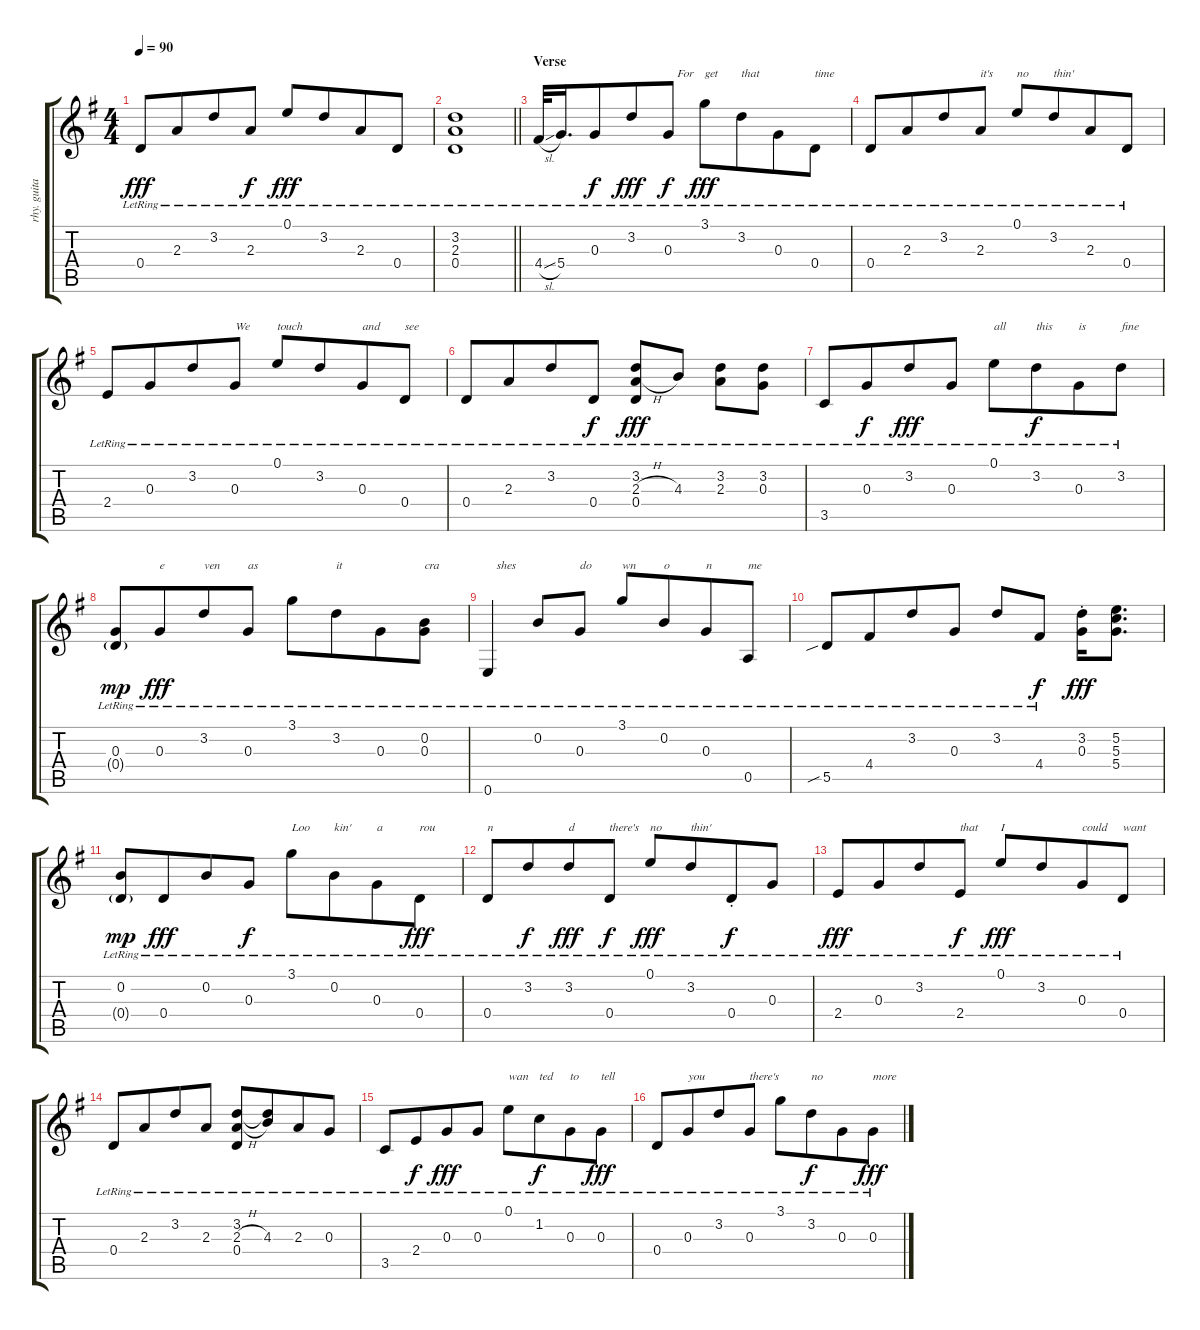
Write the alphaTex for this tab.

\track ("rhy. guitar left" "rhy. guita") {instrument electricguitarjazz}
\staff {score tabs}
\tuning (E4 B3 G3 D3 A2 E2) {hide}
\ts (4 4)
\tempo 90
\clef g2
\ks g
0.4{lr}.8{dy fff} 2.3{lr}.8{beam merge} 3.2{lr}.8 2.3{lr}.8{dy f} 0.1{lr}.8{dy fff} 3.2{lr}.8{beam merge} 2.3{lr}.8 0.4{lr}.8 |
\barLineRight lightlight
(3.2{lr} 2.3{lr} 0.4{lr}).1 |
\section ("" "Verse")
4.4{sl lr}.32 5.4{lr}.16{d} 0.3{lr}.8{dy f beam merge} 3.2{lr}.8{dy fff} 0.3{lr}.8{txt "   For" dy f} 3.1{lr}.8{txt "get" dy fff} 3.2{lr}.8{txt "that" beam merge} 0.3{lr}.8 0.4{lr}.8{txt "time"} |
0.4{lr}.8 2.3{lr}.8{beam merge} 3.2{lr}.8 2.3{lr}.8{txt "it's"} 0.1{lr}.8{txt "no"} 3.2{lr}.8{txt "thin'" beam merge} 2.3{lr}.8 0.4{lr}.8 |
2.4{lr}.8 0.3{lr}.8{beam merge} 3.2{lr}.8 0.3{lr}.8{txt "We"} 0.1{lr}.8{txt "touch"} 3.2{lr}.8{beam merge} 0.3{lr}.8{txt "and"} 0.4{lr}.8{txt "see"} |
0.4{lr}.8 2.3{lr}.8{beam merge} 3.2{lr}.8 0.4{lr}.8{dy f} (3.2{lr} 2.3{h lr} 0.4{lr}).8{dy fff} 4.3{lr}.8 (3.2 2.3{lr}).8 (3.2{lr} 0.3{lr}).8 |
3.5{lr}.8 0.3{lr}.8{dy f beam merge} 3.2{lr}.8{dy fff} 0.3{lr}.8 0.1{lr}.8{txt "all"} 3.2{lr}.8{txt "this" dy f beam merge} 0.3{lr}.8{txt "is"} 3.2{lr}.8{txt "fine"} |
(0.3{lr} 0.4{g}).8{dy mp} 0.3{lr}.8{txt "e" dy fff beam merge} 3.2{lr}.8{txt "ven"} 0.3{lr}.8{txt "as"} 3.1{lr}.8 3.2{lr}.8{txt "it" beam merge} 0.3{lr}.8 (0.2{lr} 0.3{lr}).8{txt "cra"} |
0.6{lr}.4{txt "   shes" beam merge} 0.2{lr}.8 0.3{lr}.8{txt "do"} 3.1{lr}.8{txt "wn"} 0.2{lr}.8{txt "o" beam merge} 0.3{lr}.8{txt "n"} 0.5{lr}.8{txt "me"} |
5.5{sib lr}.8 4.4{lr}.8{beam merge} 3.2{lr}.8 0.3{lr}.8 3.2{lr}.8 4.4{lr}.8{dy f} (3.2{st} 0.3{st}).16{dy fff} (5.2 5.3 5.4).8{d} |
(0.2{lr} 0.4{g}).8{dy mp} 0.4{lr}.8{dy fff beam merge} 0.2{lr}.8 0.3{lr}.8{dy f} 3.1{lr}.8{txt "Loo"} 0.2{lr}.8{txt "kin'" beam merge} 0.3{lr}.8{txt "a"} 0.4{lr}.8{txt "rou" dy fff} |
0.4{lr}.8{txt "n"} 3.2{lr}.8{dy f beam merge} 3.2{lr}.8{txt "d" dy fff} 0.4{lr}.8{txt "there's" dy f} 0.1{lr}.8{txt "no" dy fff} 3.2{lr}.8{txt "thin'" beam merge} 0.4{st lr}.8{dy f} 0.3{lr}.8 |
2.4{lr}.8{dy fff} 0.3{lr}.8{beam merge} 3.2{lr}.8 2.4{lr}.8{txt "that" dy f} 0.1{lr}.8{txt "I" dy fff} 3.2{lr}.8{beam merge} 0.3{lr}.8{txt "could"} 0.4{lr}.8{txt "want"} |
0.4{lr}.8 2.3{lr}.8{beam merge} 3.2{lr}.8 2.3{lr}.8 (3.2{lr} 2.3{h lr} 0.4).8 (3.2{t} 4.3{lr}).8{beam merge} 2.3{lr}.8 0.3{lr}.8 |
3.5{lr}.8 2.4{lr}.8{dy f beam merge} 0.3{lr}.8{dy fff} 0.3{lr}.8 0.1{lr}.8{txt "wan"} 1.2{lr}.8{txt "ted" dy f beam merge} 0.3{lr}.8{txt "to"} 0.3{lr}.8{txt "tell" dy fff} |
0.4{lr}.8 0.3{lr}.8{txt "you" beam merge} 3.2{lr}.8 0.3{lr}.8{txt "there's"} 3.1{lr}.8 3.2{lr}.8{txt "no" dy f beam merge} 0.3{lr}.8 0.3{lr}.8{txt "more" dy fff}
